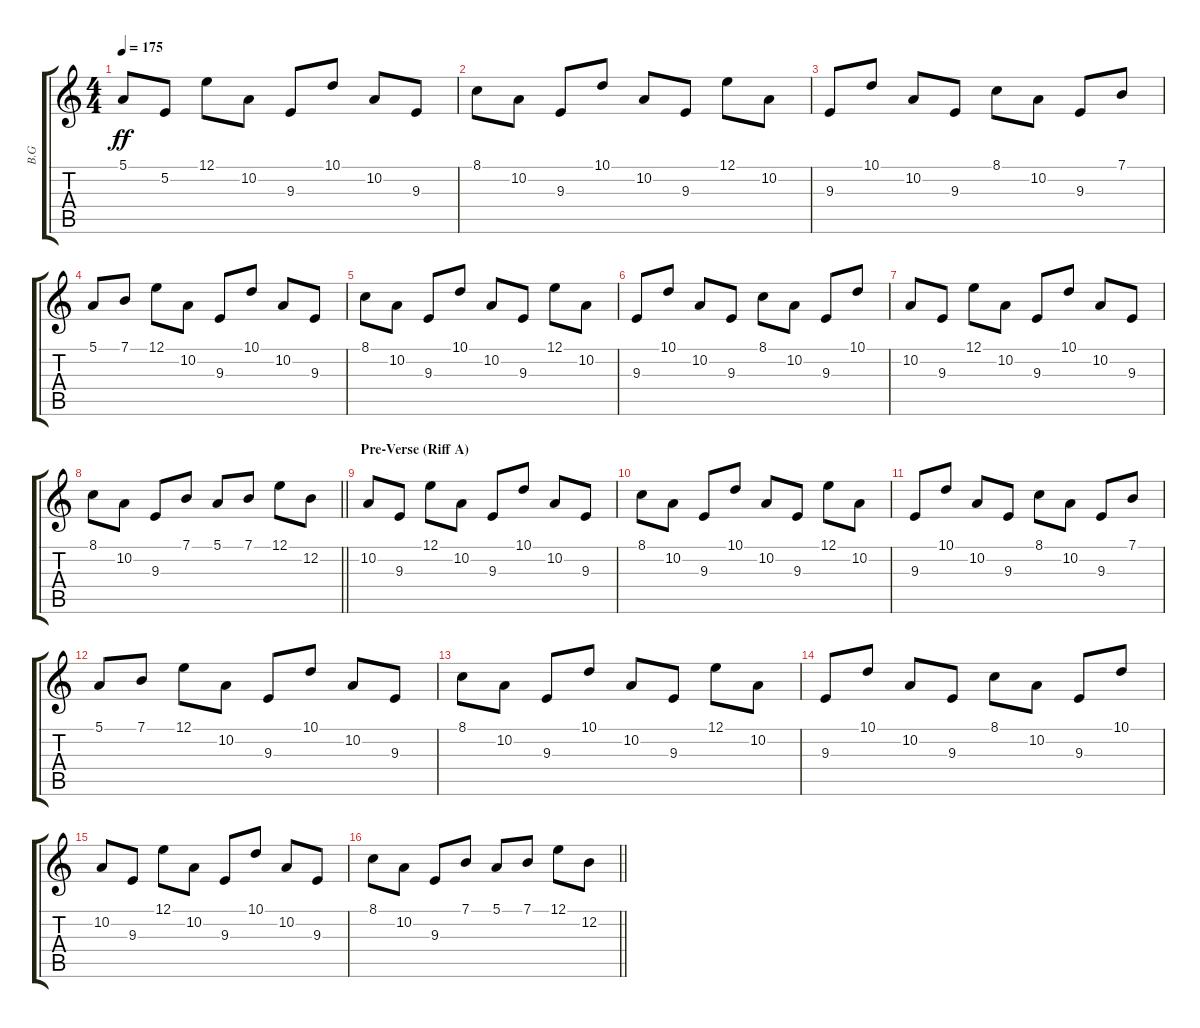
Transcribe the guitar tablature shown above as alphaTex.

\track ("B.G" "B.G") {instrument harpsichord}
\staff {score tabs}
\tuning (E4 B3 G3 D3 A2 E2) {hide}
\ts (4 4)
\tempo 175
\clef g2
\ks c
5.1.8{dy ff instrument harpsichord} 5.2.8 12.1.8 10.2.8 9.3.8 10.1.8 10.2.8 9.3.8 |
8.1.8 10.2.8 9.3.8 10.1.8 10.2.8 9.3.8 12.1.8 10.2.8 |
9.3.8 10.1.8 10.2.8 9.3.8 8.1.8 10.2.8 9.3.8 7.1.8 |
5.1.8 7.1.8 12.1.8 10.2.8 9.3.8 10.1.8 10.2.8 9.3.8 |
8.1.8 10.2.8 9.3.8 10.1.8 10.2.8 9.3.8 12.1.8 10.2.8 |
9.3.8 10.1.8 10.2.8 9.3.8 8.1.8 10.2.8 9.3.8 10.1.8 |
10.2.8 9.3.8 12.1.8 10.2.8 9.3.8 10.1.8 10.2.8 9.3.8 |
\barLineRight lightlight
8.1.8 10.2.8 9.3.8 7.1.8 5.1.8 7.1.8 12.1.8 12.2.8 |
\section ("" "Pre-Verse (Riff A)")
10.2.8 9.3.8 12.1.8 10.2.8 9.3.8 10.1.8 10.2.8 9.3.8 |
8.1.8 10.2.8 9.3.8 10.1.8 10.2.8 9.3.8 12.1.8 10.2.8 |
9.3.8 10.1.8 10.2.8 9.3.8 8.1.8 10.2.8 9.3.8 7.1.8 |
5.1.8 7.1.8 12.1.8 10.2.8 9.3.8 10.1.8 10.2.8 9.3.8 |
8.1.8 10.2.8 9.3.8 10.1.8 10.2.8 9.3.8 12.1.8 10.2.8 |
9.3.8 10.1.8 10.2.8 9.3.8 8.1.8 10.2.8 9.3.8 10.1.8 |
10.2.8 9.3.8 12.1.8 10.2.8 9.3.8 10.1.8 10.2.8 9.3.8 |
\barLineRight lightlight
8.1.8 10.2.8 9.3.8 7.1.8 5.1.8 7.1.8 12.1.8 12.2.8
